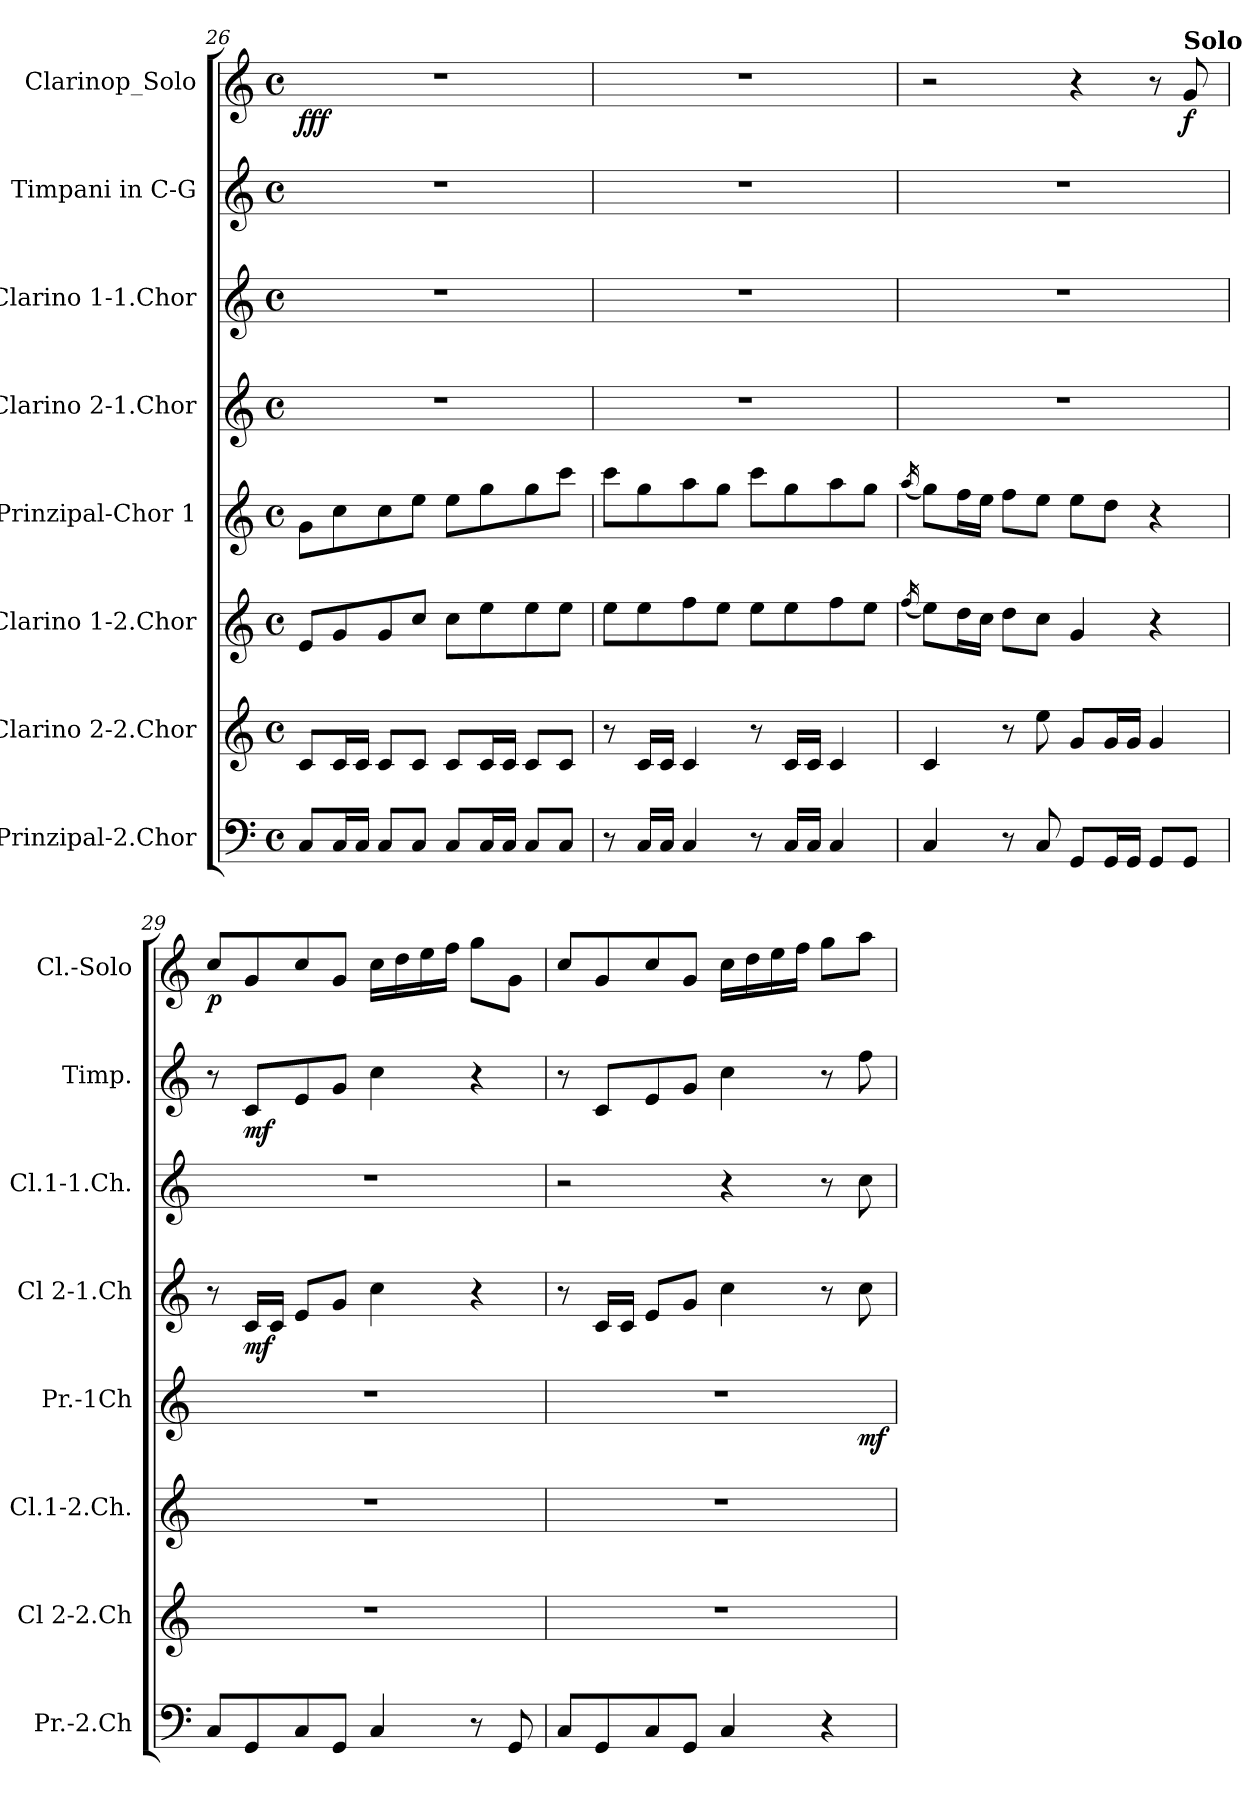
**kern	**kern	**kern	**kern	**dynam	**kern	**dynam	**kern	**kern	**dynam	**kern	**dynam
*part8	*part7	*part6	*part5	*part5	*part4	*part4	*part3	*part2	*part2	*part1	*part1
*staff8	*staff7	*staff6	*staff5	*staff5	*staff4	*staff4	*staff3	*staff2	*staff2	*staff1	*staff1
*I"Prinzipal-2.Chor	*I"Clarino 2-2.Chor	*I"Clarino 1-2.Chor	*I"Prinzipal-Chor 1	*	*I"Clarino 2-1.Chor	*	*I"Clarino 1-1.Chor	*I"Timpani in C-G	*	*I"Clarinop_Solo	*
*I'Pr.-2.Ch	*I'Cl 2-2.Ch	*I'Cl.1-2.Ch.	*I'Pr.-1Ch	*	*I'Cl 2-1.Ch	*	*I'Cl.1-1.Ch.	*I'Timp.	*	*I'Cl.-Solo	*
*clefF4	*clefG2	*clefG2	*clefG2	*	*clefG2	*	*clefG2	*clefG2	*	*clefG2	*
*	*	*ITrd1c2	*ITrd1c2	*	*	*	*ITrd1c2	*ITrd1c2	*	*	*
*k[]	*k[]	*k[b-e-]	*k[b-e-]	*	*k[]	*	*k[b-e-]	*k[b-e-]	*	*k[]	*
*C:	*C:	*B-:	*B-:	*	*C:	*	*B-:	*B-:	*	*C:	*
*M4/4	*M4/4	*M4/4	*M4/4	*	*M4/4	*	*M4/4	*M4/4	*	*M4/4	*
*met(c)	*met(c)	*met(c)	*met(c)	*	*met(c)	*	*met(c)	*met(c)	*	*met(c)	*
=26	=26	=26	=26	=26	=26	=26	=26	=26	=26	=26	=26
!	!	!	!	!	!	!	!	!	!	!	!LO:DY:b
!	!	!	!	!	!	!	!	!	!	!	!LO:DY:n=1:b
!	!	!	!	!	!	!	!	!	!	!	!LO:DY:n=2:b
8CL	8cL	8dL	8fL	.	1r	.	1r	1r	.	1r	f f f
16CL	16cL	8f	8b-	.	.	.	.	.	.	.	.
16CJJ	16cJJ	.	.	.	.	.	.	.	.	.	.
8CL	8cL	8f	8b-	.	.	.	.	.	.	.	.
8CJ	8cJ	8b-J	8ddJ	.	.	.	.	.	.	.	.
8CL	8cL	8b-L	8ddL	.	.	.	.	.	.	.	.
16CL	16cL	8dd	8ff	.	.	.	.	.	.	.	.
16CJJ	16cJJ	.	.	.	.	.	.	.	.	.	.
8CL	8cL	8dd	8ff	.	.	.	.	.	.	.	.
8CJ	8cJ	8ddJ	8bb-J	.	.	.	.	.	.	.	.
=27	=27	=27	=27	=27	=27	=27	=27	=27	=27	=27	=27
8r	8r	8ddL	8bb-L	.	1r	.	1r	1r	.	1r	.
16CLL	16cLL	8dd	8ff	.	.	.	.	.	.	.	.
16CJJ	16cJJ	.	.	.	.	.	.	.	.	.	.
4C	4c	8ee-	8gg	.	.	.	.	.	.	.	.
.	.	8ddJ	8ffJ	.	.	.	.	.	.	.	.
8r	8r	8ddL	8bb-L	.	.	.	.	.	.	.	.
16CLL	16cLL	8dd	8ff	.	.	.	.	.	.	.	.
16CJJ	16cJJ	.	.	.	.	.	.	.	.	.	.
4C	4c	8ee-	8gg	.	.	.	.	.	.	.	.
.	.	8ddJ	8ffJ	.	.	.	.	.	.	.	.
!!LO:LB:g=z
=28	=28	=28	=28	=28	=28	=28	=28	=28	=28	=28	=28
.	.	(>16qee-	(>16qgg	.	.	.	.	.	.	.	.
4C	4c	8ddL)	8ffL)	.	1r	.	1r	1r	.	2r	.
.	.	16ccL	16ee-L	.	.	.	.	.	.	.	.
.	.	16b-JJ	16ddJJ	.	.	.	.	.	.	.	.
8r	8r	8ccL	8ee-L	.	.	.	.	.	.	.	.
8C	8ee	8b-J	8ddJ	.	.	.	.	.	.	.	.
8GGL	8gL	4f	8ddL	.	.	.	.	.	.	4r	.
16GGL	16gL	.	8ccJ	.	.	.	.	.	.	.	.
16GGJJ	16gJJ	.	.	.	.	.	.	.	.	.	.
8GGL	4g	4r	4r	.	.	.	.	.	.	8r	.
!	!	!	!	!	!	!	!	!	!	!LO:TX:a:B:t=Solo	!
!	!	!	!	!	!	!	!	!	!	!	!LO:DY:b
8GGJ	.	.	.	.	.	.	.	.	.	8g	f
=29	=29	=29	=29	=29	=29	=29	=29	=29	=29	=29	=29
!	!	!	!	!	!	!	!	!	!	!	!LO:DY:b
8CL	1r	1r	1r	.	8r	.	1r	8r	.	8ccL	p
!	!	!	!	!	!	!LO:DY:b	!	!	!LO:DY:b	!	!
8GG	.	.	.	.	16cLL	mf	.	8B-L	mf	8g	.
.	.	.	.	.	16cJJ	.	.	.	.	.	.
8C	.	.	.	.	8eL	.	.	8d	.	8cc	.
8GGJ	.	.	.	.	8gJ	.	.	8fJ	.	8gJ	.
4C	.	.	.	.	4cc	.	.	4b-	.	16ccLL	.
.	.	.	.	.	.	.	.	.	.	16dd	.
.	.	.	.	.	.	.	.	.	.	16ee	.
.	.	.	.	.	.	.	.	.	.	16ffJJ	.
8r	.	.	.	.	4r	.	.	4r	.	8ggL	.
8GG	.	.	.	.	.	.	.	.	.	8gJ	.
=30	=30	=30	=30	=30	=30	=30	=30	=30	=30	=30	=30
*	*	*	*^	*	*	*	*	*	*	*	*
8CL	1r	1r	1r	2..ryy	.	8r	.	2r	8r	.	8ccL	.
8GG	.	.	.	.	.	16cLL	.	.	8B-L	.	8g	.
.	.	.	.	.	.	16cJJ	.	.	.	.	.	.
8C	.	.	.	.	.	8eL	.	.	8d	.	8cc	.
8GGJ	.	.	.	.	.	8gJ	.	.	8fJ	.	8gJ	.
4C	.	.	.	.	.	4cc	.	4r	4b-	.	16ccLL	.
.	.	.	.	.	.	.	.	.	.	.	16dd	.
.	.	.	.	.	.	.	.	.	.	.	16ee	.
.	.	.	.	.	.	.	.	.	.	.	16ffJJ	.
4r	.	.	.	.	.	8r	.	8r	8r	.	8ggL	.
!	!	!	!	!	!LO:DY:b	!	!	!	!	!	!	!
.	.	.	.	8ryy	mf	8cc	.	8b-	8ee-	.	8aaJ	.
*	*	*	*v	*v	*	*	*	*	*	*	*	*
=	=	=	=	=	=	=	=	=	=	=	=
*-	*-	*-	*-	*-	*-	*-	*-	*-	*-	*-	*-
